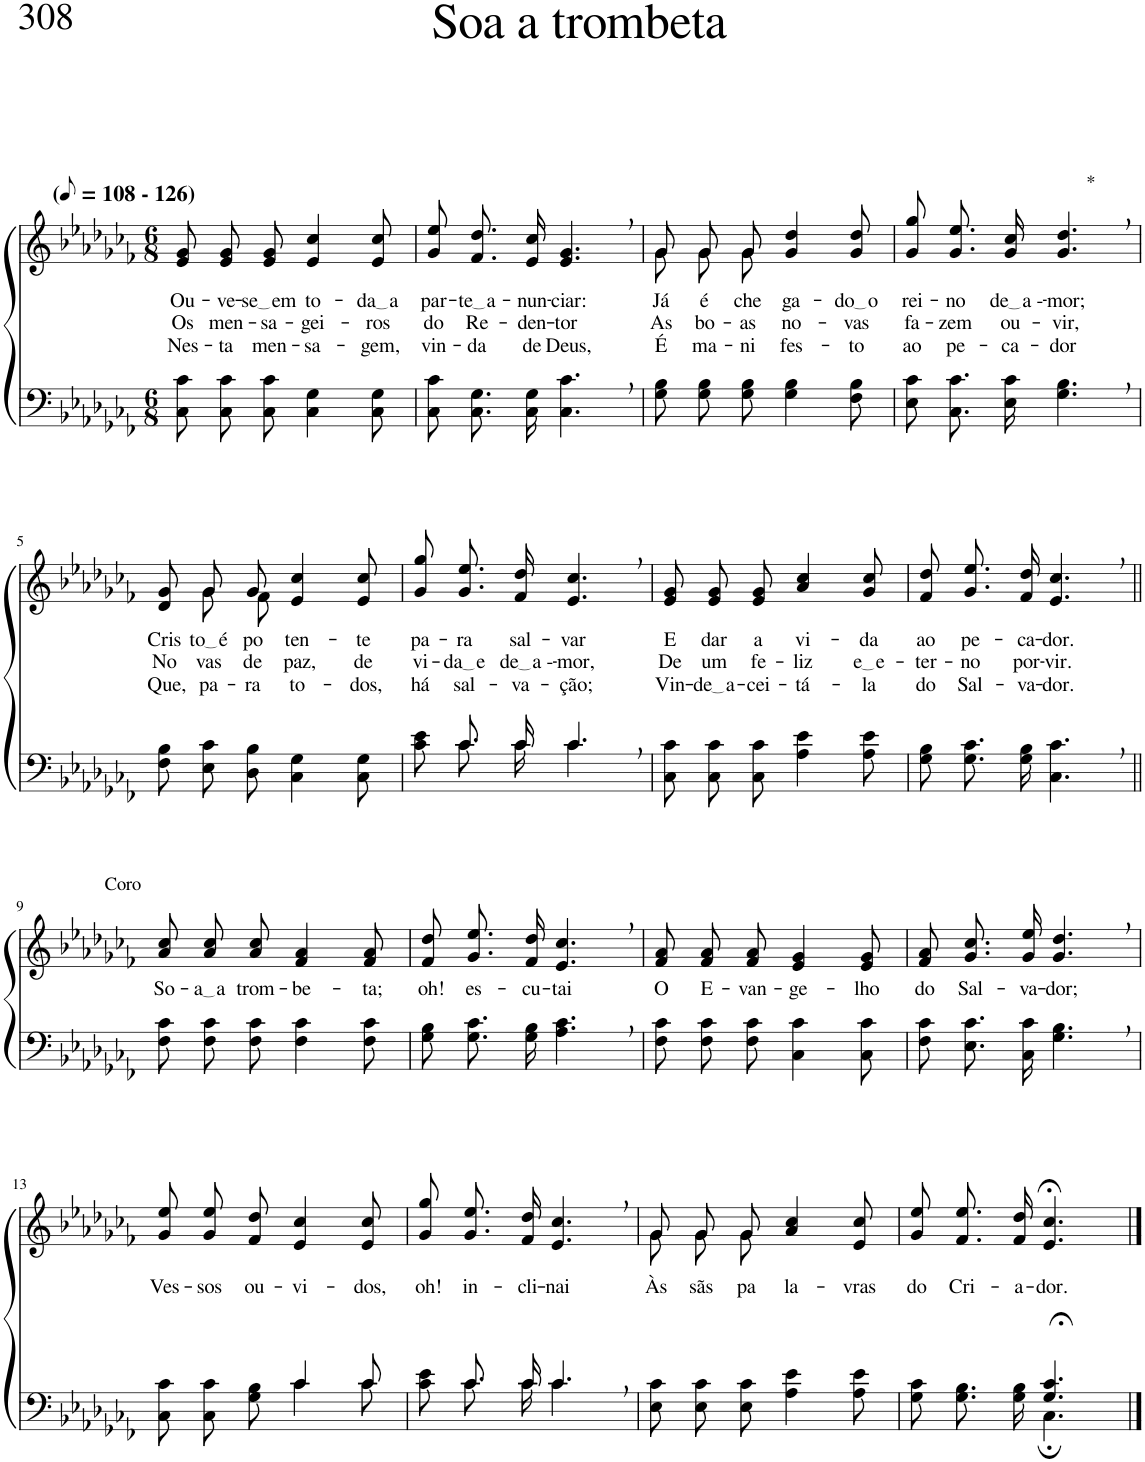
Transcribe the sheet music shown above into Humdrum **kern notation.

**kern	**kern	**text	**text	**text
*part2	*part1	*part1	*part1	*part1
*staff2	*staff1	*staff1	*staff1	*staff1
*I"Parte III e IV	*I"Parte I e II	*	*	*
*clefF4	*clefG2	*	*	*
*Trd2c3	*Trd2c3	*	*	*
*k[b-e-a-d-g-c-f-]	*k[b-e-a-d-g-c-f-]	*	*	*
*M6/8	*M6/8	*	*	*
*MM54	*MM54	*	*	*
=1	=1	=1	=1	=1
!	!LO:TX:a:B:t=(	!	!	!
!	!LO:TX:a:B:t=- 126)	!	!	!
!	!	!LO:LY:b	!LO:LY:b	!LO:LY:b
8C-\ 8c-\L	8e-/ 8g-/L	Ou-	Os	Nes-
!	!	!LO:LY:b	!LO:LY:b	!LO:LY:b
8C-\ 8c-\	8e-/ 8g-/	-ve-	men-	-ta
!	!	!LO:LY:b	!LO:LY:b	!LO:LY:b
8C-\ 8c-\J	8e-/ 8g-/J	se em	-sa-	men-
!	!	!LO:LY:b	!LO:LY:b	!LO:LY:b
4C-\ 4G-\	4e-/ 4cc-/	to-	-gei-	-sa-
!	!	!LO:LY:b	!LO:LY:b	!LO:LY:b
8C-\ 8G-\	8e-/ 8cc-/	da a	-ros	-gem,
=2	=2	=2	=2	=2
!	!	!LO:LY:b	!LO:LY:b	!LO:LY:b
8C-\ 8c-\L	8g-/ 8ee-/L	par-	do	vin-
!	!	!LO:LY:b	!LO:LY:b	!LO:LY:b
8.C-\ 8.G-\	8.f-/ 8.dd-/	te a	Re-	-da
!	!	!LO:LY:b	!LO:LY:b	!LO:LY:b
16C-\ 16G-\Jk	16e-/ 16cc-/Jk	-nun-	-den-	de
!	!	!LO:LY:b	!LO:LY:b	!LO:LY:b
4.C-\, 4.c-\,	4.e-/, 4.g-/,	-ciar:	-tor	Deus,
=3	=3	=3	=3	=3
*	*^	*	*	*
!	!	!	!LO:LY:b	!LO:LY:b	!LO:LY:b
8G-\ 8B-\L	8g-/L	8g-\L	Já	As	É
!	!	!	!LO:LY:b	!LO:LY:b	!LO:LY:b
8G-\ 8B-\	8g-/	8g-\	é	bo-	ma-
!	!	!	!LO:LY:b	!LO:LY:b	!LO:LY:b
8G-\ 8B-\J	8g-/J	8g-\J	che-	-as	-ni-
!	!	!	!LO:LY:b	!LO:LY:b	!LO:LY:b
4G-\ 4B-\	4g-/ 4dd-/	4.ryy	-ga-	no-	-fes-
!	!	!	!LO:LY:b	!LO:LY:b	!LO:LY:b
8F-\ 8B-\	8g-/ 8dd-/	.	do o	-vas	-to
*	*v	*v	*	*	*
=4	=4	=4	=4	=4
!	!	!LO:LY:b	!LO:LY:b	!LO:LY:b
8E-\ 8c-\L	8g-/ 8gg-/L	rei-	fa-	ao
!	!	!LO:LY:b	!LO:LY:b	!LO:LY:b
8.C-\ 8.c-\	8.g-/ 8.ee-/	-no	-zem	pe-
!	!	!LO:LY:b	!LO:LY:b	!LO:LY:b
16E-\ 16c-\Jk	16g-/ 16cc-/Jk	de a -	ou-	-ca-
!	!LO:TX:a:t=*	!	!	!
!	!	!LO:LY:b	!LO:LY:b	!LO:LY:b
4.G-\, 4.B-\,	4.g-/, 4.dd-/,	-mor;	-vir,	-dor
!!LO:LB:g=z
=5	=5	=5	=5	=5
!	!	!LO:LY:b	!LO:LY:b	!LO:LY:b
*	*^	*	*	*
8F-\ 8B-\L	8d-/ 8g-/L	8ryy	Cris-	No-	Que,
!	!	!	!LO:LY:b	!LO:LY:b	!LO:LY:b
8E-\ 8c-\	8g-/	8g-\L	to é	-vas	pa-
!	!	!	!LO:LY:b	!LO:LY:b	!LO:LY:b
8D-\ 8B-\J	8g-/J	8f-\J	po-	de	-ra
!	!	!	!LO:LY:b	!LO:LY:b	!LO:LY:b
4C-\ 4G-\	4e-/ 4cc-/	4.ryy	-ten-	paz,	to-
!	!	!	!LO:LY:b	!LO:LY:b	!LO:LY:b
8C-\ 8G-\	8e-/ 8cc-/	.	-te	de	-dos,
*	*v	*v	*	*	*
=6	=6	=6	=6	=6
*^	*	*	*	*
!	!	!	!LO:LY:b	!LO:LY:b	!LO:LY:b
8c-\ 8e-\L	8ryy	8g-\ 8gg-\L	pa-	vi-	há
!	!	!	!LO:LY:b	!LO:LY:b	!LO:LY:b
8.c-\	8.c-/L	8.g-\ 8.ee-\	-ra	da e	sal-
!	!	!	!LO:LY:b	!LO:LY:b	!LO:LY:b
16c-\Jk	16c-/Jk	16f-\ 16dd-\Jk	sal-	de a -	-va-
!	!	!	!LO:LY:b	!LO:LY:b	!LO:LY:b
4.c-,\	4.c-/	4.e-/, 4.cc-/,	-var	-mor,	-ção;
=7	=7	=7	=7	=7	=7
!	!	!	!LO:LY:b	!LO:LY:b	!LO:LY:b
*v	*v	*	*	*	*
8C-\ 8c-\L	8e-/ 8g-/L	E	De	Vin-
!	!	!LO:LY:b	!LO:LY:b	!LO:LY:b
8C-\ 8c-\	8e-/ 8g-/	dar	um	de a
!	!	!LO:LY:b	!LO:LY:b	!LO:LY:b
8C-\ 8c-\J	8e-/ 8g-/J	a	fe-	-cei-
!	!	!LO:LY:b	!LO:LY:b	!LO:LY:b
4A-\ 4e-\	4a-/ 4cc-/	vi-	-liz	-tá-
!	!	!LO:LY:b	!LO:LY:b	!LO:LY:b
8A-\ 8e-\	8g-/ 8cc-/	-da	e e	-la
=8	=8	=8	=8	=8
!	!	!LO:LY:b	!LO:LY:b	!LO:LY:b
8G-\ 8B-\L	8f-/ 8dd-/L	ao	-ter-	do
!	!	!LO:LY:b	!LO:LY:b	!LO:LY:b
8.G-\ 8.c-\	8.g-/ 8.ee-/	pe-	-no	Sal-
!	!	!LO:LY:b	!LO:LY:b	!LO:LY:b
16G-\ 16B-\Jk	16f-/ 16dd-/Jk	-ca-	por-	-va-
!	!	!LO:LY:b	!LO:LY:b	!LO:LY:b
4.C-\, 4.c-\,	4.e-/, 4.cc-/,	-dor.	-vir.	-dor.
!!LO:LB:g=z
=9||	=9||	=9||	=9||	=9||
!	!LO:TX:a:t=Coro	!	!	!
!	!	!LO:LY:b	!	!
8F-\ 8c-\L	8a-\ 8cc-\L	So-	.	.
!	!	!LO:LY:b	!	!
8F-\ 8c-\	8a-\ 8cc-\	a a	.	.
!	!	!LO:LY:b	!	!
8F-\ 8c-\J	8a-\ 8cc-\J	trom-	.	.
!	!	!LO:LY:b	!	!
4F-\ 4c-\	4f-/ 4a-/	-be-	.	.
!	!	!LO:LY:b	!	!
8F-\ 8c-\	8f-/ 8a-/	-ta;	.	.
=10	=10	=10	=10	=10
!	!	!LO:LY:b	!	!
8G-\ 8B-\L	8f-/ 8dd-/L	oh!	.	.
!	!	!LO:LY:b	!	!
8.G-\ 8.c-\	8.g-/ 8.ee-/	es-	.	.
!	!	!LO:LY:b	!	!
16G-\ 16B-\Jk	16f-/ 16dd-/Jk	-cu-	.	.
!	!	!LO:LY:b	!	!
4.A-\, 4.c-\,	4.e-/, 4.cc-/,	-tai	.	.
=11	=11	=11	=11	=11
!	!	!LO:LY:b	!	!
8F-\ 8c-\L	8f-/ 8a-/L	O	.	.
!	!	!LO:LY:b	!	!
8F-\ 8c-\	8f-/ 8a-/	E-	.	.
!	!	!LO:LY:b	!	!
8F-\ 8c-\J	8f-/ 8a-/J	-van-	.	.
!	!	!LO:LY:b	!	!
4C-\ 4c-\	4e-/ 4g-/	-ge-	.	.
!	!	!LO:LY:b	!	!
8C-\ 8c-\	8e-/ 8g-/	-lho	.	.
=12	=12	=12	=12	=12
!	!	!LO:LY:b	!	!
8F-\ 8c-\L	8f-\ 8a-\L	do	.	.
!	!	!LO:LY:b	!	!
8.E-\ 8.c-\	8.g-\ 8.cc-\	Sal-	.	.
!	!	!LO:LY:b	!	!
16C-\ 16c-\Jk	16g-\ 16ee-\Jk	-va-	.	.
!	!	!LO:LY:b	!	!
4.G-\, 4.B-\,	4.g-/, 4.dd-/,	-dor;	.	.
!!LO:LB:g=z
=13	=13	=13	=13	=13
*^	*	*	*	*
!	!	!	!LO:LY:b	!	!
4.ryy	8C-\ 8c-\L	8g-\ 8ee-\L	Ves-	.	.
!	!	!	!LO:LY:b	!	!
.	8C-\ 8c-\	8g-\ 8ee-\	-sos	.	.
!	!	!	!LO:LY:b	!	!
.	8G-\ 8B-\J	8f-\ 8dd-\J	ou-	.	.
!	!	!	!LO:LY:b	!	!
4c-/	4c-\	4e-/ 4cc-/	-vi-	.	.
!	!	!	!LO:LY:b	!	!
8c-/	8c-\	8e-/ 8cc-/	-dos,	.	.
=14	=14	=14	=14	=14	=14
!	!	!	!LO:LY:b	!	!
8c-\ 8e-\L	8ryy	8g-\ 8gg-\L	oh!	.	.
!	!	!	!LO:LY:b	!	!
8.c-\	8.c-/L	8.g-\ 8.ee-\	in-	.	.
!	!	!	!LO:LY:b	!	!
16c-\Jk	16c-/Jk	16f-\ 16dd-\Jk	-cli-	.	.
!	!	!	!LO:LY:b	!	!
4.c-,\	4.c-/	4.e-/, 4.cc-/,	-nai	.	.
=15	=15	=15	=15	=15	=15
*	*	*^	*	*	*
!	!	!	!	!LO:LY:b	!	!
*v	*v	*	*	*	*	*
8E-\ 8c-\L	8g-/L	8g-\L	Às	.	.
!	!	!	!LO:LY:b	!	!
8E-\ 8c-\	8g-/	8g-\	sãs	.	.
!	!	!	!LO:LY:b	!	!
8E-\ 8c-\J	8g-/J	8g-\J	pa-	.	.
!	!	!	!LO:LY:b	!	!
4A-\ 4e-\	4a-/ 4cc-/	4.ryy	-la-	.	.
!	!	!	!LO:LY:b	!	!
8A-\ 8e-\	8e-/ 8cc-/	.	-vras	.	.
*	*v	*v	*	*	*
=16	=16	=16	=16	=16
*^	*	*	*	*
!	!	!	!LO:LY:b	!	!
4.ryy	8G-\ 8c-\L	8g-\ 8ee-\L	do	.	.
!	!	!	!LO:LY:b	!	!
.	8.G-\ 8.B-\	8.f-\ 8.ee-\	Cri-	.	.
!	!	!	!LO:LY:b	!	!
.	16G-\ 16B-\Jk	16f-\ 16dd-\Jk	-a-	.	.
!	!	!	!LO:LY:b	!	!
4.G-/;< 4.c-/;<	4.C-;\	4.e-/;< 4.cc-/;<	-dor.	.	.
*v	*v	*	*	*	*
==	==	==	==	==
*-	*-	*-	*-	*-
